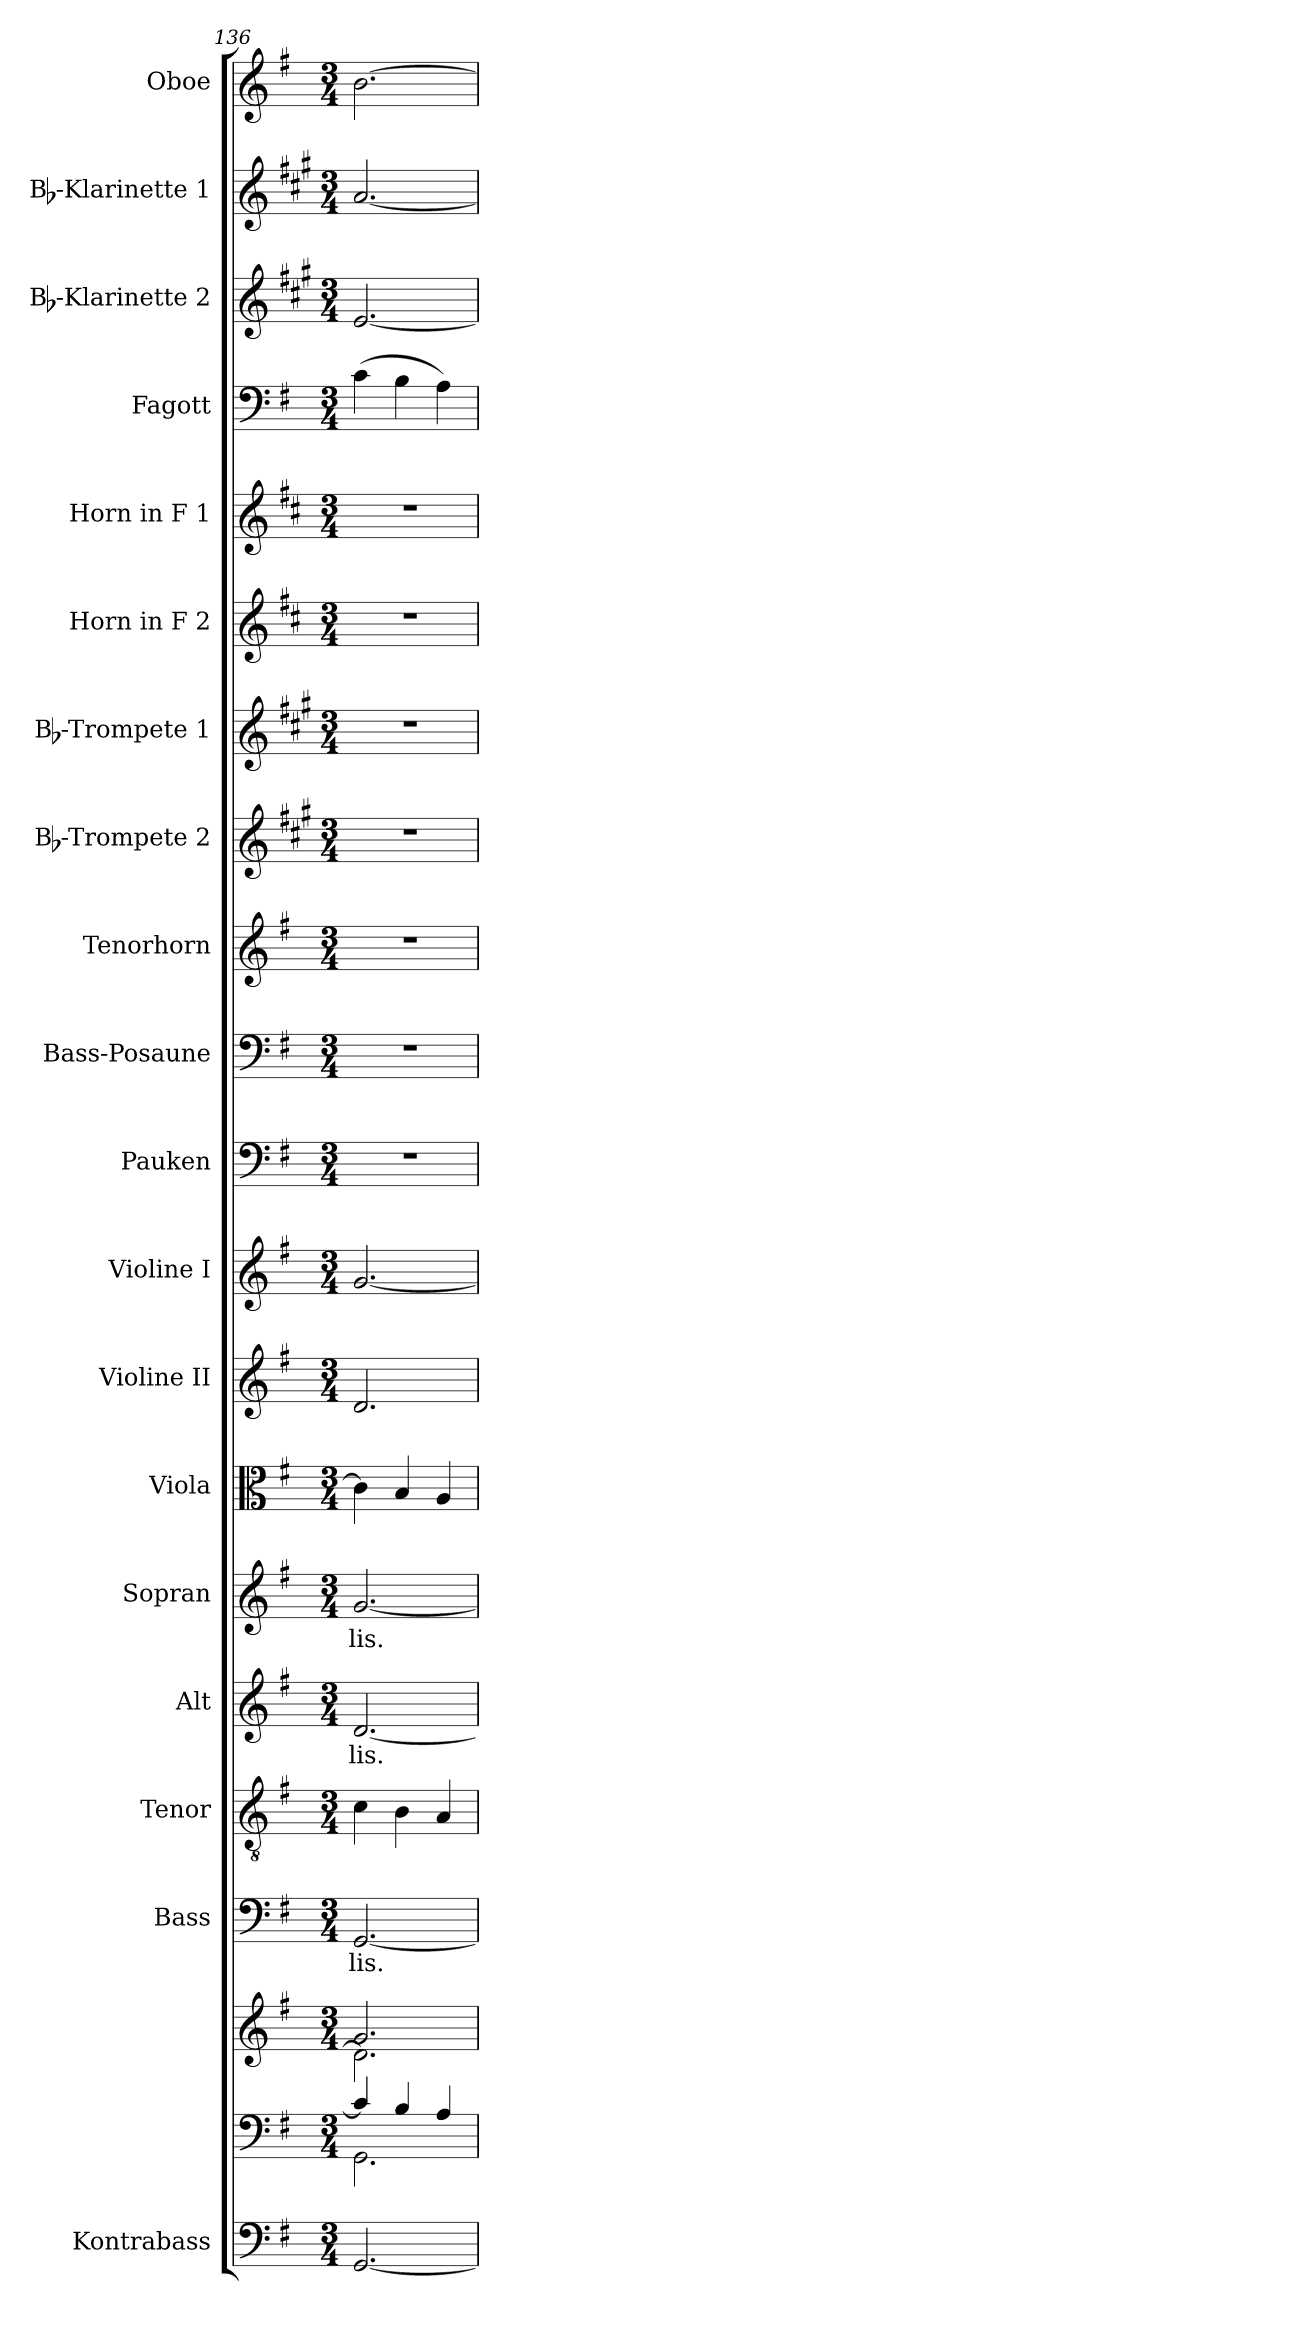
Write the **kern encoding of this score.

**kern	**kern	**kern	**kern	**text	**kern	**kern	**text	**kern	**text	**kern	**kern	**kern	**kern	**kern	**kern	**kern	**kern	**kern	**kern	**kern	**kern	**kern	**kern
*part20	*part19	*part19	*part18	*part18	*part17	*part16	*part16	*part15	*part15	*part14	*part13	*part12	*part11	*part10	*part9	*part8	*part7	*part6	*part5	*part4	*part3	*part2	*part1
*staff21	*staff20	*staff19	*staff18	*staff18	*staff17	*staff16	*staff16	*staff15	*staff15	*staff14	*staff13	*staff12	*staff11	*staff10	*staff9	*staff8	*staff7	*staff6	*staff5	*staff4	*staff3	*staff2	*staff1
*I"Kontrabass	*	*	*I"Bass	*	*I"Tenor	*I"Alt	*	*I"Sopran	*	*I"Viola	*I"Violine II	*I"Violine I	*I"Pauken	*I"Bass-Posaune	*I"Tenorhorn	*I"Bb-Trompete 2	*I"Bb-Trompete 1	*I"Horn in F 2	*I"Horn in F 1	*I"Fagott	*I"Bb-Klarinette 2	*I"Bb-Klarinette 1	*I"Oboe
*I'Kb.	*	*	*I'B.	*	*I'T.	*I'A.	*	*I'S.	*	*I'Vla.	*I'Vl. II	*I'Vl. I	*I'Pk.	*I'B. Pos.	*I'T. Hrn.	*I'Bb Trp. 2	*I'Bb Trp. 1	*	*	*I'Fg.	*I'Bb Kl. 2	*I'Bb Kl. 1	*I'Ob.
*clefF4	*clefF4	*clefG2	*clefF4	*	*clefGv2	*clefG2	*	*clefG2	*	*clefC3	*clefG2	*clefG2	*clefF4	*clefF4	*clefG2	*clefG2	*clefG2	*clefG2	*clefG2	*clefF4	*clefG2	*clefG2	*clefG2
*ITrd7c12	*	*	*	*	*	*	*	*	*	*	*	*	*	*	*ITrd8c14	*ITrd1c2	*ITrd1c2	*ITrd4c7	*ITrd4c7	*	*ITrd1c2	*ITrd1c2	*
*k[f#]	*k[f#]	*k[f#]	*k[f#]	*	*k[f#]	*k[f#]	*	*k[f#]	*	*k[f#]	*k[f#]	*k[f#]	*k[f#]	*k[f#]	*k[f#]	*k[f#]	*k[f#]	*k[f#]	*k[f#]	*k[f#]	*k[f#]	*k[f#]	*k[f#]
*G:	*G:	*G:	*G:	*	*G:	*G:	*	*G:	*	*G:	*G:	*G:	*G:	*G:	*G:	*G:	*G:	*G:	*G:	*G:	*G:	*G:	*G:
*M3/4	*M3/4	*M3/4	*M3/4	*	*M3/4	*M3/4	*	*M3/4	*	*M3/4	*M3/4	*M3/4	*M3/4	*M3/4	*M3/4	*M3/4	*M3/4	*M3/4	*M3/4	*M3/4	*M3/4	*M3/4	*M3/4
=136	=136	=136	=136	=136	=136	=136	=136	=136	=136	=136	=136	=136	=136	=136	=136	=136	=136	=136	=136	=136	=136	=136	=136
*	*^	*^	*	*	*	*	*	*	*	*	*	*	*	*	*	*	*	*	*	*	*	*	*
!	!	!	!	!	!	!LO:LY:b	!	!	!LO:LY:b	!	!LO:LY:b	!	!	!	!	!	!	!	!	!	!	!	!	!	!
[2.GGG/	4c/]	2.GG\	2.g/	2.d\]	[2.GG/	-lis.	4c\	[2.d/	-lis.	[2.g/	-lis.	4c\]	2.d/	[2.g/	2.r	2.r	2.r	2.r	2.r	2.r	2.r	(>4c\	[2.d/	[2.g/	[2.b\
.	4B/	.	.	.	.	.	4B\	.	.	.	.	4B/	.	.	.	.	.	.	.	.	.	4B\	.	.	.
.	4A/	.	.	.	.	.	4A/	.	.	.	.	4A/	.	.	.	.	.	.	.	.	.	4A\)	.	.	.
*	*v	*v	*	*	*	*	*	*	*	*	*	*	*	*	*	*	*	*	*	*	*	*	*	*	*
*	*	*v	*v	*	*	*	*	*	*	*	*	*	*	*	*	*	*	*	*	*	*	*	*	*
=	=	=	=	=	=	=	=	=	=	=	=	=	=	=	=	=	=	=	=	=	=	=	=
*-	*-	*-	*-	*-	*-	*-	*-	*-	*-	*-	*-	*-	*-	*-	*-	*-	*-	*-	*-	*-	*-	*-	*-
